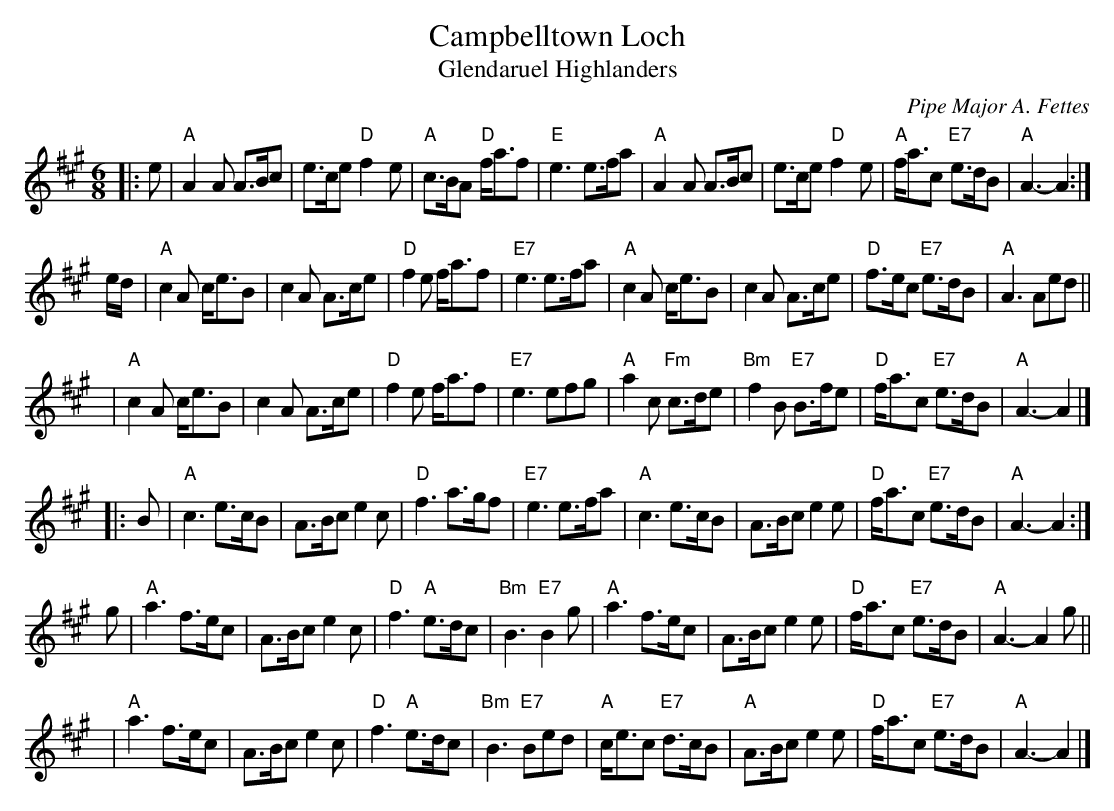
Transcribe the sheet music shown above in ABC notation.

X:1
T: Campbelltown Loch
T: Glendaruel Highlanders
C: Pipe Major A. Fettes
M: 6/8
L: 1/8
K: A
|: e \
| "A"A2A A>Bc | e>ce "D"f2e | "A"c>BA "D"f<af | "E"e3 e>fa \
| "A"A2A A>Bc | e>ce "D"f2e | "A"f<ac "E7"e>dB | "A"A3- A2 :|
e/d/ \
| "A"c2A c<eB | c2A A>ce | "D"f2e f<af | "E7"e3 e>fa \
| "A"c2A c<eB | c2A A>ce | "D"f>ec "E7"e>dB | "A"A3 Aed ||
y2 \
| "A"c2A c<eB | c2A A>ce | "D"f2e f<af | "E7"e3 efg \
| "A"a2c "Fm"c>de | "Bm"f2B "E7"B>fe | "D"f<ac "E7"e>dB | "A"A3- A2 |]
|: B \
| "A"c3 e>cB | A>Bc e2c | "D"f3 a>gf | "E7"e3 e>fa \
| "A"c3 e>cB | A>Bc e2e | "D"f<ac "E7"e>dB | "A"A3- A2 :|
g \
| "A"a3 f>ec | A>Bc e2c | "D"f3  "A"e>dc | "Bm"B3 "E7"B2g \
| "A"a3 f>ec | A>Bc e2e | "D"f<ac "E7"e>dB | "A"A3- A2g ||
y2 \
| "A"a3 f>ec | A>Bc e2c | "D"f3  "A"e>dc | "Bm"B3 "E7"Bed \
| "A"c<ec "E7"d>cB | "A"A>Bc e2e | "D"f<ac "E7"e>dB | "A"A3- A2 |]
